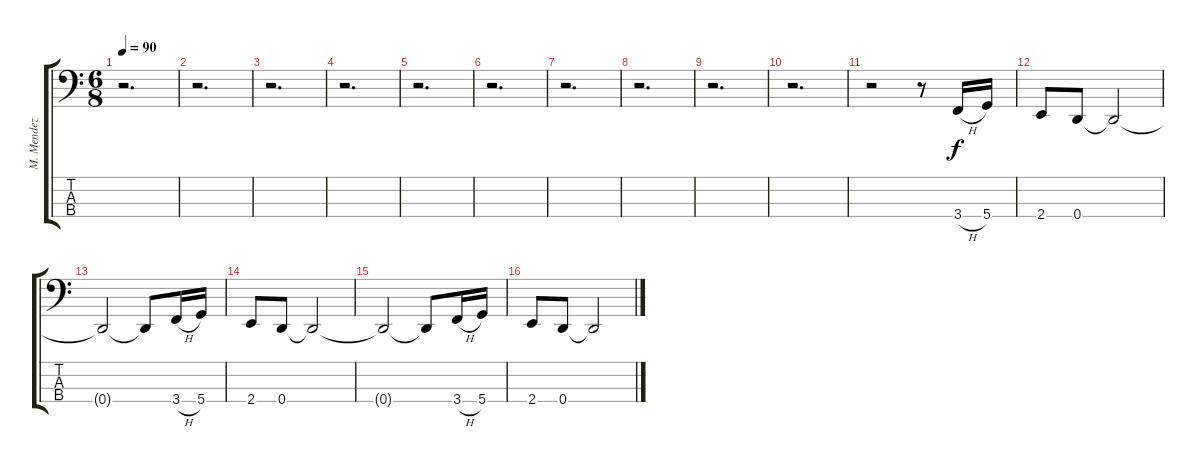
\track ("M. Mendez" "M. Mendez") {instrument electricbassfinger}
\staff {score tabs}
\tuning (G2 D2 A1 D1) {hide}
\ts (6 8)
\tempo 90
\clef f4
\ks c
r.2{d dy f} |
r.2{d} |
r.2{d} |
r.2{d} |
r.2{d} |
r.2{d} |
r.2{d} |
r.2{d} |
r.2{d} |
r.2{d} |
r.2 r.8 3.4{h}.16 5.4.16 |
2.4.8 0.4.8 0.4{t}.2 |
0.4{t}.2 0.4{t}.8 3.4{h}.16 5.4.16 |
2.4.8 0.4.8 0.4{t}.2 |
0.4{t}.2 0.4{t}.8 3.4{h}.16 5.4.16 |
2.4.8 0.4.8 0.4{t}.2
